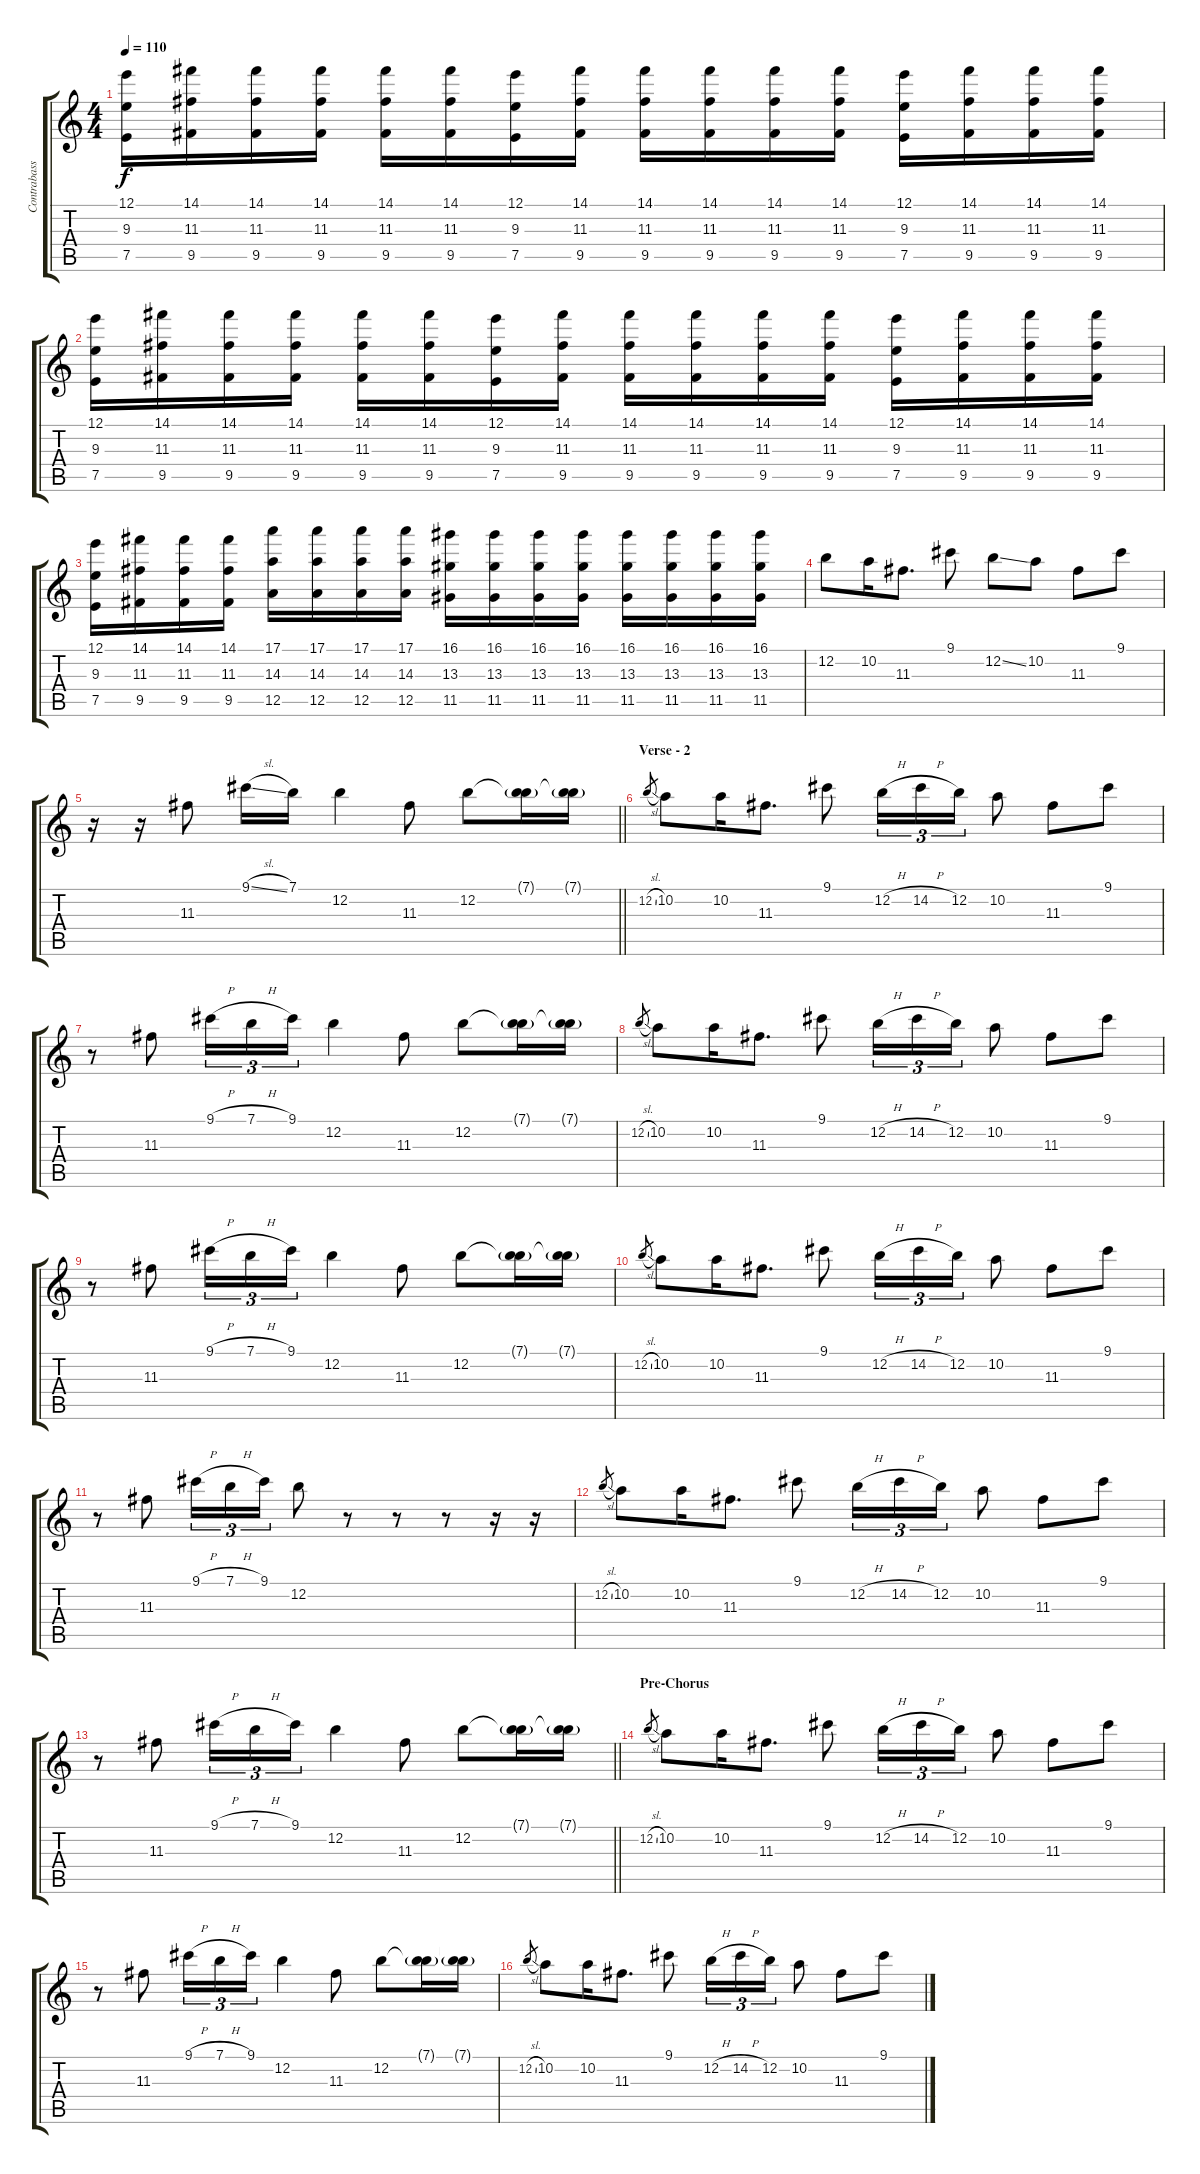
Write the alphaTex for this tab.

\track ("Contrabass" "Contrabass") {instrument contrabass}
\staff {score tabs}
\tuning (E4 B3 G3 D3 A2 E2) {hide}
\ts (4 4)
\tempo 110
\clef g2
\ks c
(12.1 9.3 7.5).16{dy f} (14.1 11.3 9.5).16 (14.1 11.3 9.5).16 (14.1 11.3 9.5).16 (14.1 11.3 9.5).16 (14.1 11.3 9.5).16 (12.1 9.3 7.5).16 (14.1 11.3 9.5).16 (14.1 11.3 9.5).16 (14.1 11.3 9.5).16 (14.1 11.3 9.5).16 (14.1 11.3 9.5).16 (12.1 9.3 7.5).16 (14.1 11.3 9.5).16 (14.1 11.3 9.5).16 (14.1 11.3 9.5).16 |
(12.1 9.3 7.5).16 (14.1 11.3 9.5).16 (14.1 11.3 9.5).16 (14.1 11.3 9.5).16 (14.1 11.3 9.5).16 (14.1 11.3 9.5).16 (12.1 9.3 7.5).16 (14.1 11.3 9.5).16 (14.1 11.3 9.5).16 (14.1 11.3 9.5).16 (14.1 11.3 9.5).16 (14.1 11.3 9.5).16 (12.1 9.3 7.5).16 (14.1 11.3 9.5).16 (14.1 11.3 9.5).16 (14.1 11.3 9.5).16 |
(12.1 9.3 7.5).16 (14.1 11.3 9.5).16 (14.1 11.3 9.5).16 (14.1 11.3 9.5).16 (17.1 14.3 12.5).16 (17.1 14.3 12.5).16 (17.1 14.3 12.5).16 (17.1 14.3 12.5).16 (16.1 13.3 11.5).16 (16.1 13.3 11.5).16 (16.1 13.3 11.5).16 (16.1 13.3 11.5).16 (16.1 13.3 11.5).16 (16.1 13.3 11.5).16 (16.1 13.3 11.5).16 (16.1 13.3 11.5).16 |
12.2.8{instrument contrabass} 10.2.16 11.3.8{d} 9.1.8 12.2{ss}.8 10.2.8 11.3.8 9.1.8 |
\barLineRight lightlight
r.16 r.16 11.3.8 9.1{sl}.16 7.1.16 12.2.4 11.3.8 12.2.8 (7.1{g} 12.2{t}).16 (7.1{g} 12.2{t}).16 |
\section ("" "Verse - 2")
12.2{sl}.8{gr} 10.2.8 10.2.16 11.3.8{d} 9.1.8 12.2{h}.16{tu (3 2)} 14.2{h}.16{tu (3 2)} 12.2.16{tu (3 2)} 10.2.8 11.3.8 9.1.8 |
r.8 11.3.8 9.1{h}.16{tu (3 2)} 7.1{h}.16{tu (3 2)} 9.1.16{tu (3 2)} 12.2.4 11.3.8 12.2.8 (7.1{g} 12.2{t}).16 (7.1{g} 12.2{t}).16 |
12.2{sl}.8{gr} 10.2.8 10.2.16 11.3.8{d} 9.1.8 12.2{h}.16{tu (3 2)} 14.2{h}.16{tu (3 2)} 12.2.16{tu (3 2)} 10.2.8 11.3.8 9.1.8 |
r.8 11.3.8 9.1{h}.16{tu (3 2)} 7.1{h}.16{tu (3 2)} 9.1.16{tu (3 2)} 12.2.4 11.3.8 12.2.8 (7.1{g} 12.2{t}).16 (7.1{g} 12.2{t}).16 |
12.2{sl}.8{gr} 10.2.8 10.2.16 11.3.8{d} 9.1.8 12.2{h}.16{tu (3 2)} 14.2{h}.16{tu (3 2)} 12.2.16{tu (3 2)} 10.2.8 11.3.8 9.1.8 |
r.8 11.3.8 9.1{h}.16{tu (3 2)} 7.1{h}.16{tu (3 2)} 9.1.16{tu (3 2)} 12.2.8 r.8 r.8 r.8 r.16 r.16 |
12.2{sl}.8{gr} 10.2.8 10.2.16 11.3.8{d} 9.1.8 12.2{h}.16{tu (3 2)} 14.2{h}.16{tu (3 2)} 12.2.16{tu (3 2)} 10.2.8 11.3.8 9.1.8 |
\barLineRight lightlight
r.8 11.3.8 9.1{h}.16{tu (3 2)} 7.1{h}.16{tu (3 2)} 9.1.16{tu (3 2)} 12.2.4 11.3.8 12.2.8 (7.1{g} 12.2{t}).16 (7.1{g} 12.2{t}).16 |
\section ("" "Pre-Chorus")
12.2{sl}.8{gr} 10.2.8 10.2.16 11.3.8{d} 9.1.8 12.2{h}.16{tu (3 2)} 14.2{h}.16{tu (3 2)} 12.2.16{tu (3 2)} 10.2.8 11.3.8 9.1.8 |
r.8 11.3.8 9.1{h}.16{tu (3 2)} 7.1{h}.16{tu (3 2)} 9.1.16{tu (3 2)} 12.2.4 11.3.8 12.2.8 (7.1{g} 12.2{t}).16 (7.1{g} 12.2{t}).16 |
12.2{sl}.8{gr} 10.2.8 10.2.16 11.3.8{d} 9.1.8 12.2{h}.16{tu (3 2)} 14.2{h}.16{tu (3 2)} 12.2.16{tu (3 2)} 10.2.8 11.3.8 9.1.8
